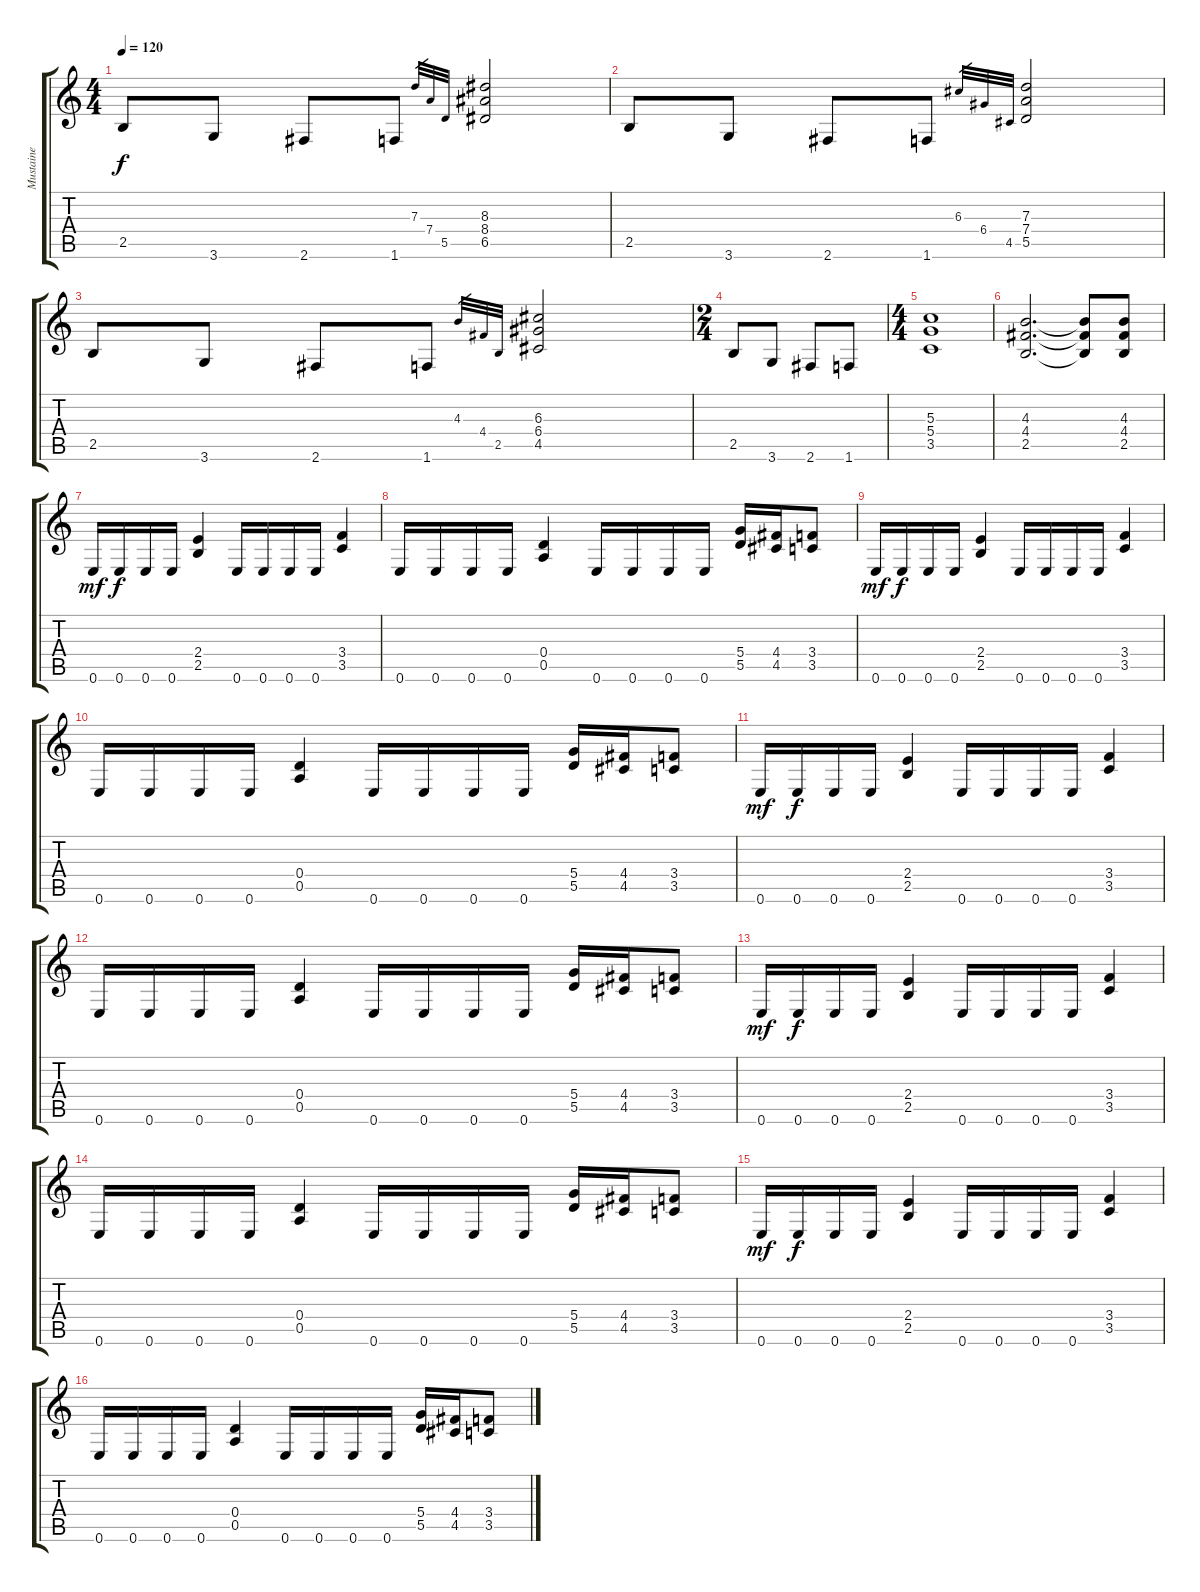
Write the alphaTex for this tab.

\track ("Mustaine" "Mustaine") {instrument distortionguitar}
\staff {score tabs}
\tuning (E4 B3 G3 D3 A2 E2) {hide}
\ts (4 4)
\tempo 120
\clef g2
\ks c
2.5.8{dy f} 3.6.8 2.6.8 1.6.8 7.3.32{gr} 7.4.32{gr} 5.5.32{gr} (8.3 8.4 6.5).2 |
2.5.8 3.6.8 2.6.8 1.6.8 6.3.32{gr} 6.4.32{gr} 4.5.32{gr} (7.3 7.4 5.5).2 |
2.5.8 3.6.8 2.6.8 1.6.8 4.3.32{gr} 4.4.32{gr} 2.5.32{gr} (6.3 6.4 4.5).2 |
\ts (2 4)
2.5.8 3.6.8 2.6.8 1.6.8 |
\ts (4 4)
(5.3 5.4 3.5).1 |
(4.3 4.4 2.5).2{d} (4.3{t} 4.4{t} 2.5{t}).8 (4.3 4.4 2.5).8 |
0.6.16{dy mf} 0.6.16{dy f} 0.6.16 0.6.16 (2.4 2.5).4 0.6.16 0.6.16 0.6.16 0.6.16 (3.4 3.5).4 |
0.6.16 0.6.16 0.6.16 0.6.16 (0.4 0.5).4 0.6.16 0.6.16 0.6.16 0.6.16 (5.4 5.5).16 (4.4 4.5).16 (3.4 3.5).8 |
0.6.16{dy mf} 0.6.16{dy f} 0.6.16 0.6.16 (2.4 2.5).4 0.6.16 0.6.16 0.6.16 0.6.16 (3.4 3.5).4 |
0.6.16 0.6.16 0.6.16 0.6.16 (0.4 0.5).4 0.6.16 0.6.16 0.6.16 0.6.16 (5.4 5.5).16 (4.4 4.5).16 (3.4 3.5).8 |
0.6.16{dy mf} 0.6.16{dy f} 0.6.16 0.6.16 (2.4 2.5).4 0.6.16 0.6.16 0.6.16 0.6.16 (3.4 3.5).4 |
0.6.16 0.6.16 0.6.16 0.6.16 (0.4 0.5).4 0.6.16 0.6.16 0.6.16 0.6.16 (5.4 5.5).16 (4.4 4.5).16 (3.4 3.5).8 |
0.6.16{dy mf} 0.6.16{dy f} 0.6.16 0.6.16 (2.4 2.5).4 0.6.16 0.6.16 0.6.16 0.6.16 (3.4 3.5).4 |
0.6.16 0.6.16 0.6.16 0.6.16 (0.4 0.5).4 0.6.16 0.6.16 0.6.16 0.6.16 (5.4 5.5).16 (4.4 4.5).16 (3.4 3.5).8 |
0.6.16{dy mf} 0.6.16{dy f} 0.6.16 0.6.16 (2.4 2.5).4 0.6.16 0.6.16 0.6.16 0.6.16 (3.4 3.5).4 |
0.6.16 0.6.16 0.6.16 0.6.16 (0.4 0.5).4 0.6.16 0.6.16 0.6.16 0.6.16 (5.4 5.5).16 (4.4 4.5).16 (3.4 3.5).8
